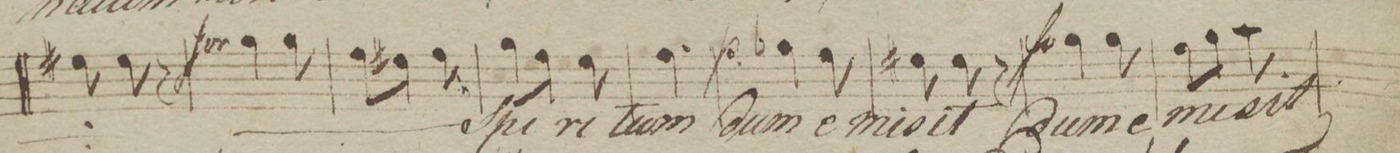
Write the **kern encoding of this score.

**kern	**text	**dynam
*I"Alt.	*	*
*clefC3	*	*
*k[b-e-]	*	*
*M3/8	*	*
8f#X\	-mi-	.
8f#\	-sit	.
8r	.	.
=161	=161	=161
4a\	dum	f
8a\	e-	.
=162	=162	=162
8g\L	-mi-	.
8f#X\J	.	.
8g\	-sit	.
*	*Xij	*
=163	=163	=163
8a\L	Spi-	.
8g\J	.	.
8f\	-ri-	.
=164	=164	=164
4.g\	-tum	.
=165	=165	=165
4a-X\	dum	p
8g\	e-	.
=166	=166	=166
8f#X\	-mis-	.
8f#\	-sit	.
8r	.	.
=167	=167	=167
4a\	dum	f
8a\	e-	.
=168	=168	=168
8g\L	-mi-	.
8a\J	.	.
8b-\	-sit	.
=169	=169	=169
*-	*-	*-
